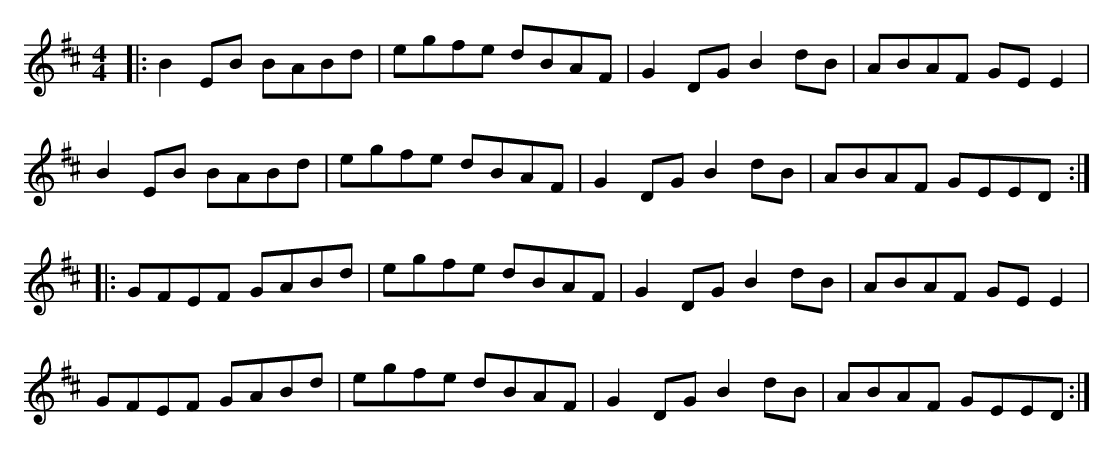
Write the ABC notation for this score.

X:1
M:4/4
K:Edor
|:B2EB BABd|egfe dBAF|G2DG B2dB|ABAF GEE2|
B2EB BABd|egfe dBAF|G2DG B2dB|ABAF GEED:|
|:GFEF GABd|egfe dBAF|G2DG B2dB|ABAF GEE2|
GFEF GABd|egfe dBAF|G2DG B2dB|ABAF GEED:|
